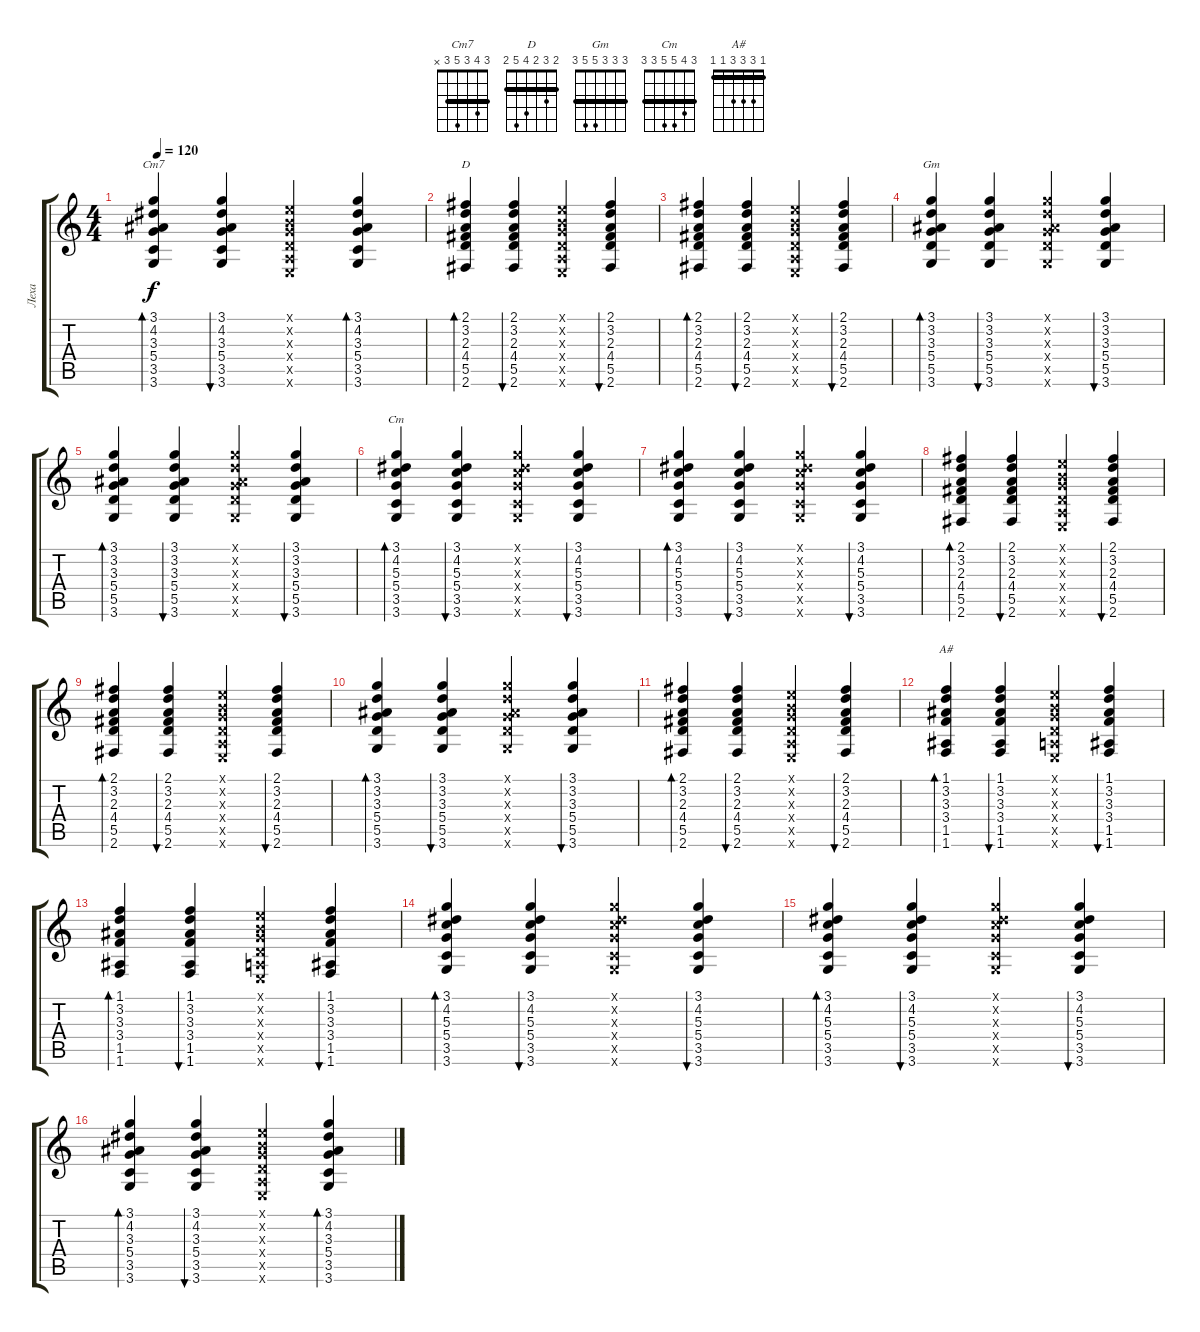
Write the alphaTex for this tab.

\track ("Леха" "Леха") {instrument acousticguitarsteel}
\staff {score tabs}
\tuning (E4 B3 G3 D3 A2 E2) {hide}
\chord ("Cm7" 3 4 3 5 3 x) {barre 3}
\chord ("D" 2 3 2 4 5 2) {barre 2}
\chord ("Gm" 3 3 3 5 5 3) {barre 3}
\chord ("Cm" 3 4 5 5 3 3) {barre 3}
\chord ("A#" 1 3 3 3 1 1) {barre 1}
\ts (4 4)
\tempo 120
\clef g2
\ks c
(3.1 4.2 3.3 5.4 3.5 3.6).4{bd 60 ch "Cm7" dy f} (3.1 4.2 3.3 5.4 3.5 3.6).4{bu 60} (0.1{x} 0.2{x} 0.3{x} 0.4{x} 0.5{x} 0.6{x}).4 (3.1 4.2 3.3 5.4 3.5 3.6).4{bd 60} |
(2.1 3.2 2.3 4.4 5.5 2.6).4{bd 60 ch "D"} (2.1 3.2 2.3 4.4 5.5 2.6).4{bu 60} (0.1{x} 0.2{x} 0.3{x} 0.4{x} 0.5{x} 0.6{x}).4 (2.1 3.2 2.3 4.4 5.5 2.6).4{bu 60} |
(2.1 3.2 2.3 4.4 5.5 2.6).4{bd 60} (2.1 3.2 2.3 4.4 5.5 2.6).4{bu 60} (0.1{x} 0.2{x} 0.3{x} 0.4{x} 0.5{x} 0.6{x}).4 (2.1 3.2 2.3 4.4 5.5 2.6).4{bu 60} |
(3.1 3.2 3.3 5.4 5.5 3.6).4{bd 60 ch "Gm"} (3.1 3.2 3.3 5.4 5.5 3.6).4{bu 60} (3.1{x} 3.2{x} 3.3{x} 5.4{x} 5.5{x} 3.6{x}).4 (3.1 3.2 3.3 5.4 5.5 3.6).4{bu 60} |
(3.1 3.2 3.3 5.4 5.5 3.6).4{bd 60} (3.1 3.2 3.3 5.4 5.5 3.6).4{bu 60} (3.1{x} 3.2{x} 3.3{x} 5.4{x} 5.5{x} 3.6{x}).4 (3.1 3.2 3.3 5.4 5.5 3.6).4{bu 60} |
(3.1 4.2 5.3 5.4 3.5 3.6).4{bd 60 ch "Cm"} (3.1 4.2 5.3 5.4 3.5 3.6).4{bu 60} (3.1{x} 4.2{x} 5.3{x} 5.4{x} 3.5{x} 3.6{x}).4 (3.1 4.2 5.3 5.4 3.5 3.6).4{bu 60} |
(3.1 4.2 5.3 5.4 3.5 3.6).4{bd 60} (3.1 4.2 5.3 5.4 3.5 3.6).4{bu 60} (3.1{x} 4.2{x} 5.3{x} 5.4{x} 3.5{x} 3.6{x}).4 (3.1 4.2 5.3 5.4 3.5 3.6).4{bu 60} |
(2.1 3.2 2.3 4.4 5.5 2.6).4{bd 60} (2.1 3.2 2.3 4.4 5.5 2.6).4{bu 60} (0.1{x} 0.2{x} 0.3{x} 0.4{x} 0.5{x} 0.6{x}).4 (2.1 3.2 2.3 4.4 5.5 2.6).4{bu 60} |
(2.1 3.2 2.3 4.4 5.5 2.6).4{bd 60} (2.1 3.2 2.3 4.4 5.5 2.6).4{bu 60} (0.1{x} 0.2{x} 0.3{x} 0.4{x} 0.5{x} 0.6{x}).4 (2.1 3.2 2.3 4.4 5.5 2.6).4{bu 60} |
(3.1 3.2 3.3 5.4 5.5 3.6).4{bd 60} (3.1 3.2 3.3 5.4 5.5 3.6).4{bu 60} (3.1{x} 3.2{x} 3.3{x} 5.4{x} 5.5{x} 3.6{x}).4 (3.1 3.2 3.3 5.4 5.5 3.6).4{bu 60} |
(2.1 3.2 2.3 4.4 5.5 2.6).4{bd 60} (2.1 3.2 2.3 4.4 5.5 2.6).4{bu 60} (0.1{x} 0.2{x} 0.3{x} 0.4{x} 0.5{x} 0.6{x}).4 (2.1 3.2 2.3 4.4 5.5 2.6).4{bu 60} |
(1.1 3.2 3.3 3.4 1.5 1.6).4{bd 60 ch "A#"} (1.1 3.2 3.3 3.4 1.5 1.6).4{bu 60} (0.1{x} 0.2{x} 0.3{x} 0.4{x} 0.5{x} 0.6{x}).4 (1.1 3.2 3.3 3.4 1.5 1.6).4{bu 60} |
(1.1 3.2 3.3 3.4 1.5 1.6).4{bd 60} (1.1 3.2 3.3 3.4 1.5 1.6).4{bu 60} (0.1{x} 0.2{x} 0.3{x} 0.4{x} 0.5{x} 0.6{x}).4 (1.1 3.2 3.3 3.4 1.5 1.6).4{bu 60} |
(3.1 4.2 5.3 5.4 3.5 3.6).4{bd 60} (3.1 4.2 5.3 5.4 3.5 3.6).4{bu 60} (3.1{x} 4.2{x} 5.3{x} 5.4{x} 3.5{x} 3.6{x}).4 (3.1 4.2 5.3 5.4 3.5 3.6).4{bu 60} |
(3.1 4.2 5.3 5.4 3.5 3.6).4{bd 60} (3.1 4.2 5.3 5.4 3.5 3.6).4{bu 60} (3.1{x} 4.2{x} 5.3{x} 5.4{x} 3.5{x} 3.6{x}).4 (3.1 4.2 5.3 5.4 3.5 3.6).4{bu 60} |
(3.1 4.2 3.3 5.4 3.5 3.6).4{bd 60} (3.1 4.2 3.3 5.4 3.5 3.6).4{bu 60} (0.1{x} 0.2{x} 0.3{x} 0.4{x} 0.5{x} 0.6{x}).4 (3.1 4.2 3.3 5.4 3.5 3.6).4{bd 60}
